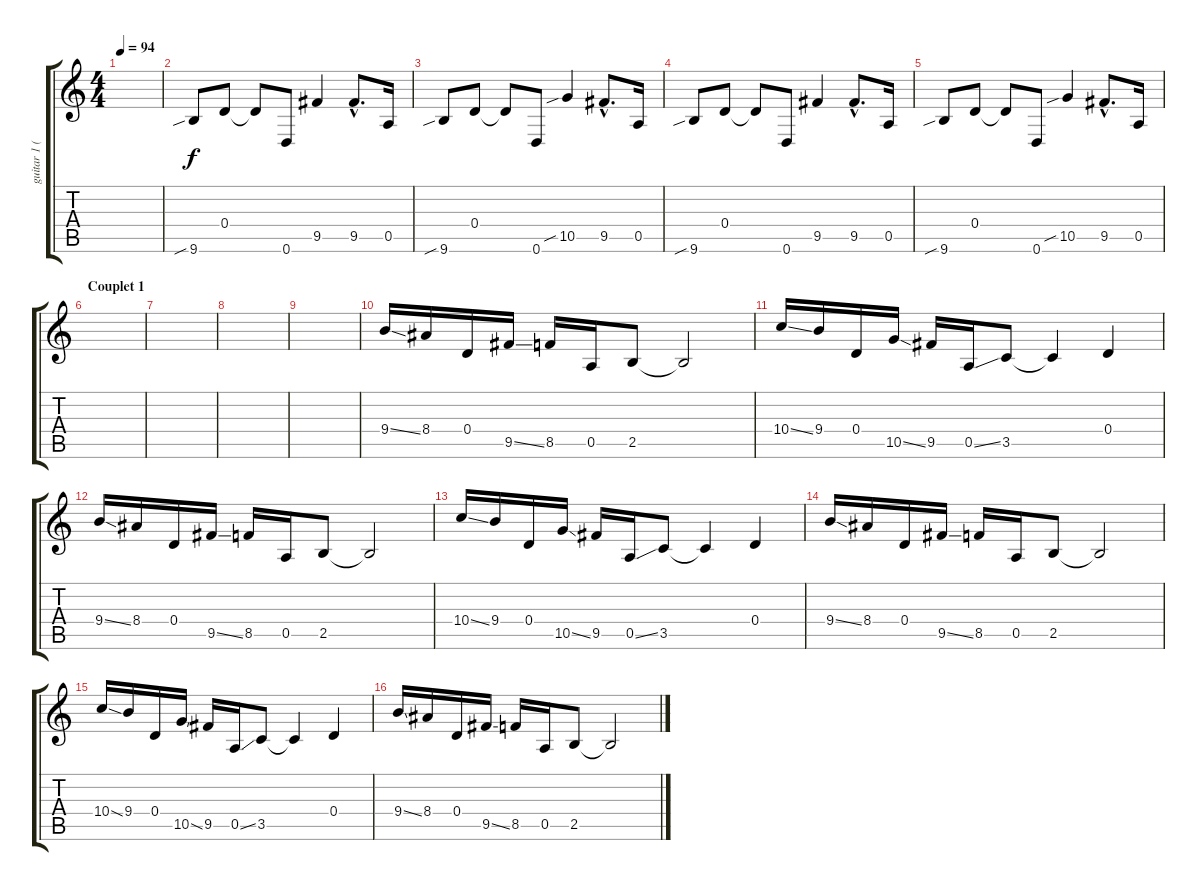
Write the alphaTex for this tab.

\track ("guitar 1 (fretless)" "guitar 1 (") {instrument distortionguitar}
\staff {score tabs}
\tuning (E4 B3 G3 D3 A2 D2) {hide}
\ts (4 4)
\tempo 94
\clef g2
\ks c
|
9.6{sib}.8 0.4.8 0.4{t}.8 0.6.8 9.5.4 9.5{hac}.8{d} 0.5.16 |
9.6{sib}.8 0.4.8 0.4{t}.8 0.6.8 10.5{sib}.4 9.5{hac}.8{d} 0.5.16 |
9.6{sib}.8 0.4.8 0.4{t}.8 0.6.8 9.5.4 9.5{hac}.8{d} 0.5.16 |
9.6{sib}.8 0.4.8 0.4{t}.8 0.6.8 10.5{sib}.4 9.5{hac}.8{d} 0.5.16 |
\section ("" "Couplet 1")
|
|
|
|
9.4{ss}.16 8.4.16 0.4.16 9.5{ss}.16 8.5.16 0.5.16 2.5.8 2.5{t}.2 |
10.4{ss}.16 9.4.16 0.4.16 10.5{ss}.16 9.5.16 0.5{ss}.16 3.5.8 3.5{t}.4 0.4.4 |
9.4{ss}.16 8.4.16 0.4.16 9.5{ss}.16 8.5.16 0.5.16 2.5.8 2.5{t}.2 |
10.4{ss}.16 9.4.16 0.4.16 10.5{ss}.16 9.5.16 0.5{ss}.16 3.5.8 3.5{t}.4 0.4.4 |
9.4{ss}.16 8.4.16 0.4.16 9.5{ss}.16 8.5.16 0.5.16 2.5.8 2.5{t}.2 |
10.4{ss}.16 9.4.16 0.4.16 10.5{ss}.16 9.5.16 0.5{ss}.16 3.5.8 3.5{t}.4 0.4.4 |
9.4{ss}.16 8.4.16 0.4.16 9.5{ss}.16 8.5.16 0.5.16 2.5.8 2.5{t}.2
